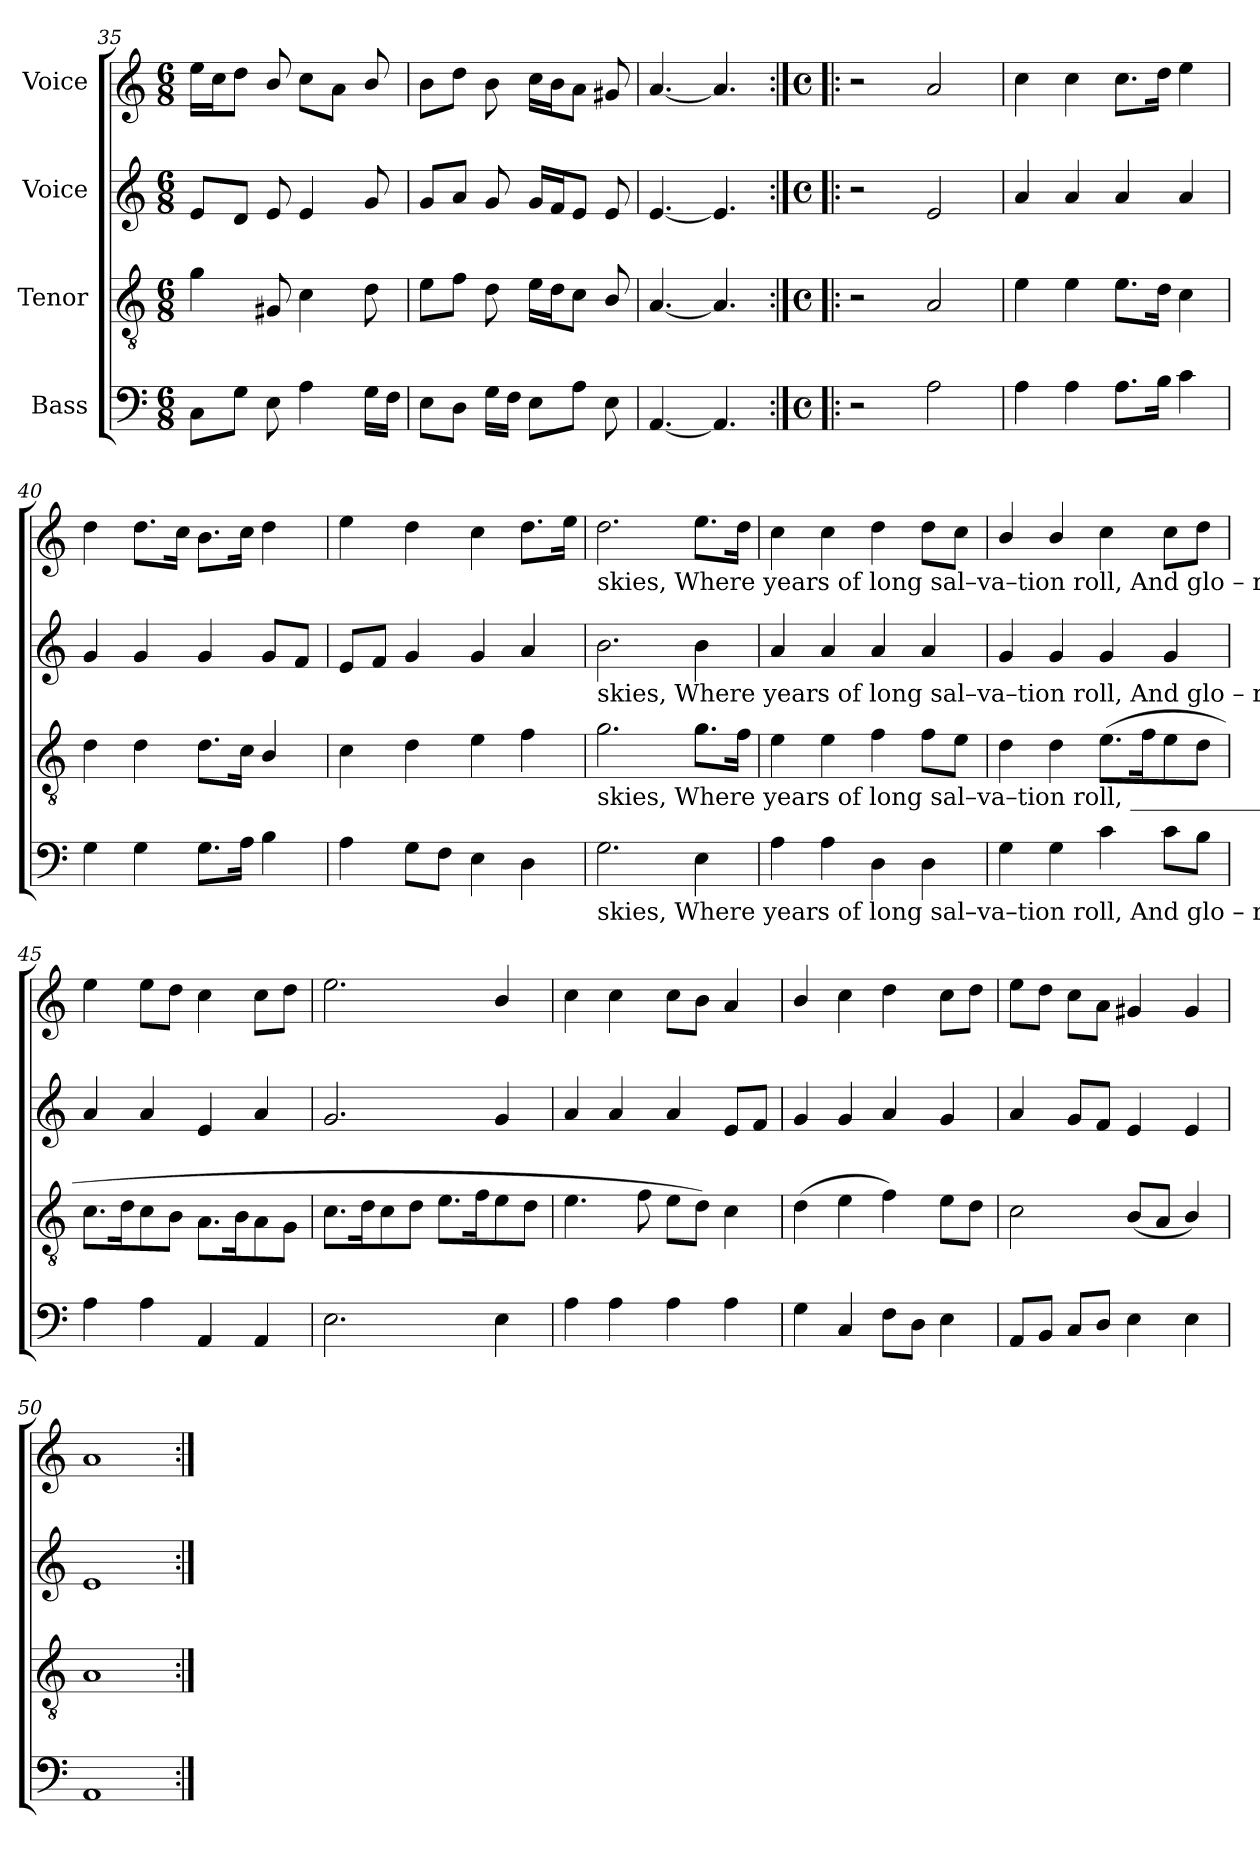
**kern	**kern	**kern	**kern
*part4	*part3	*part2	*part1
*staff4	*staff3	*staff2	*staff1
*I"Bass	*I"Tenor	*I"Voice	*I"Voice
*clefF4	*clefGv2	*clefG2	*clefG2
*k[]	*k[]	*k[]	*k[]
*M6/8	*M6/8	*M6/8	*M6/8
=35	=35	=35	=35
8C!\L	4g!\	8e!/L	16ee!\LL
.	.	.	16cc!\J
8G!\J	.	8d!/J	8dd!\J
8E!\	8G#X!/	8e!/	8b!/
4A!\	4c!\	4e!/	8cc!\L
.	.	.	8a!\J
16G!\LL	8d!\	8g!/	8b!/
16F!\JJ	.	.	.
=36	=36	=36	=36
8E!\L	8e!\L	8g!/L	8b!\L
8D!\J	8f!\J	8a!/J	8dd!\J
16G!\LL	8d!\	8g!/	8b!\
16F!\JJ	.	.	.
8E!\L	16e!\LL	16g!/LL	16cc!\LL
.	16d!\J	16f!/J	16b!\J
8A!\J	8c!\J	8e!/J	8a!\J
8E!\	8B!/	8e!/	8g#X!/
=37	=37	=37	=37
[4.AA!/	[4.A!/	[4.e!/	[4.a!/
4.AA!/]	4.A!/]	4.e!/]	4.a!/]
=38:|!|:	=38:|!|:	=38:|!|:	=38:|!|:
*M4/4	*M4/4	*M4/4	*M4/4
*met(c)	*met(c)	*met(c)	*met(c)
*	*	*	*MM120
2r	2r	2r	2r
2A!\	2A!/	2e!/	2a!/
=39	=39	=39	=39
4A!\	4e!\	4a!/	4cc!\
4A!\	4e!\	4a!/	4cc!\
8.A!\L	8.e!\L	4a!/	8.cc!\L
16B!\Jk	16d!\Jk	.	16dd!\Jk
4c!\	4c!\	4a!/	4ee!\
=40	=40	=40	=40
4G!\	4d!\	4g!/	4dd!\
4G!\	4d!\	4g!/	8.dd!\L
.	.	.	16cc!\Jk
8.G!\L	8.d!\L	4g!/	8.b!\L
16A!\Jk	16c!\Jk	.	16cc!\Jk
4B!\	4B!/	8g!/L	4dd!\
.	.	8f!/J	.
=41	=41	=41	=41
4A!\	4c!\	8e!/L	4ee!\
.	.	8f!/J	.
8G!\L	4d!\	4g!/	4dd!\
8F!\J	.	.	.
4E!\	4e!\	4g!/	4cc!\
4D!\	4f!\	4a!/	8.dd!\L
.	.	.	16ee!\Jk
!!LO:PB:g=z
=42	=42	=42	=42
!	!	!	!LO:TX:b:t=skies, Where years of long sal–va–tion roll,   And    glo   –  ry      ne   –  ver       dies,                        Where years of   long   sal  –  va–tion roll,  And    glo  –  ry     ne  –  ver   dies.
!	!	!LO:TX:b:t=skies, Where years of long sal–va–tion roll,   And    glo   –  ry      ne   –  ver       dies,                        Where years of   long   sal  –  va–tion roll,  And    glo  –  ry     ne  –  ver   dies.	!
!	!LO:TX:b:t=skies, Where years of long sal–va–tion roll, ____________________________________________________________  And     glo       –         ry      ne        –        ver          dies.	!	!
!LO:TX:b:t=skies, Where years of long sal–va–tion roll,   And    glo   –  ry      ne   –  ver       dies,                        Where years of   long   sal  –  va–tion roll,  And    glo  –  ry     ne  –  ver   dies.	!	!	!
2.G!\	2.g!\	2.b!\	2.dd!\
4E!\	8.g!\L	4b!\	8.ee!\L
.	16f!\Jk	.	16dd!\Jk
=43	=43	=43	=43
4A!\	4e!\	4a!/	4cc!\
4A!\	4e!\	4a!/	4cc!\
4D!\	4f!\	4a!/	4dd!\
4D!\	8f!\L	4a!/	8dd!\L
.	8e!\J	.	8cc!\J
=44	=44	=44	=44
4G!\	4d!\	4g!/	4b!/
4G!\	4d!\	4g!/	4b!/
4c!\	(>8.e!\L	4g!/	4cc!\
.	16f!\K	.	.
8c!\L	8e!\	4g!/	8cc!\L
8B!\J	8d!\J	.	8dd!\J
=45	=45	=45	=45
4A!\	8.c!\L	4a!/	4ee!\
.	16d!\K	.	.
4A!\	8c!\	4a!/	8ee!\L
.	8B!\J	.	8dd!\J
4AA!/	8.A!\L	4e!/	4cc!\
.	16B!\K	.	.
4AA!/	8A!\	4a!/	8cc!\L
.	8G!\J	.	8dd!\J
=46	=46	=46	=46
2.E!\	8.c!\L	2.g!/	2.ee!\
.	16d!\K	.	.
.	8c!\	.	.
.	8d!\J	.	.
.	8.e!\L	.	.
.	16f!\K	.	.
4E!\	8e!\	4g!/	4b!/
.	8d!\J	.	.
=47	=47	=47	=47
4A!\	4.e!\	4a!/	4cc!\
4A!\	.	4a!/	4cc!\
.	8f!\	.	.
4A!\	8e!\L	4a!/	8cc!\L
.	8d!\J)	.	8b!\J
4A!\	4c!\	8e!/L	4a!/
.	.	8f!/J	.
=48	=48	=48	=48
4G!\	(>4d!\	4g!/	4b!/
4C!/	4e!\	4g!/	4cc!\
8F!\L	4f!\)	4a!/	4dd!\
8D!\J	.	.	.
4E!\	8e!\L	4g!/	8cc!\L
.	8d!\J	.	8dd!\J
=49	=49	=49	=49
8AA!/L	2c!\	4a!/	8ee!\L
8BB!/J	.	.	8dd!\J
8C!/L	.	8g!/L	8cc!\L
8D!/J	.	8f!/J	8a!\J
4E!\	(<8B!/L	4e!/	4g#X!/
.	8A!/J	.	.
4E!\	4B!/)	4e!/	4g#!/
=50	=50	=50	=50
1AA!	1A!	1e!	1a!
=:|!	=:|!	=:|!	=:|!
*-	*-	*-	*-
